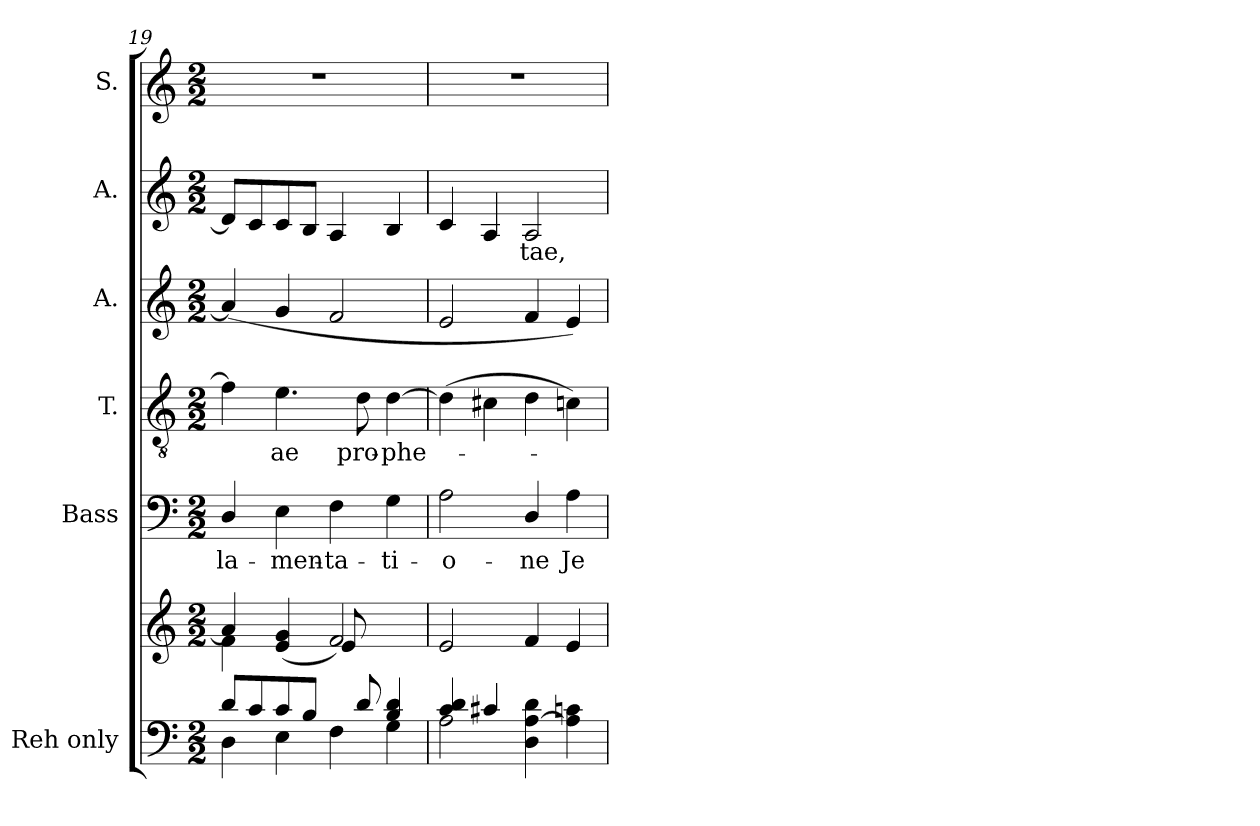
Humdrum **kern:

**kern	**kern	**kern	**text	**kern	**text	**kern	**kern	**text	**kern
*part6	*part6	*part5	*part5	*part4	*part4	*part3	*part2	*part2	*part1
*staff7	*staff6	*staff5	*staff5	*staff4	*staff4	*staff3	*staff2	*staff2	*staff1
*I"Reh only	*	*I"Bass	*	*I"T.	*	*I"A.	*I"A.	*	*I"S.
*	*	*I'B.	*	*	*	*	*	*	*
*clefF4	*clefG2	*clefF4	*	*clefGv2	*	*clefG2	*clefG2	*	*clefG2
*	*	*	*	*	*	*ITrd7c12	*ITrd7c12	*	*
*k[]	*k[]	*k[]	*	*k[]	*	*k[]	*k[]	*	*k[]
*C:	*C:	*C:	*	*C:	*	*C:	*C:	*	*C:
*M2/2	*M2/2	*M2/2	*	*M2/2	*	*M2/2	*M2/2	*	*M2/2
=19	=19	=19	=19	=19	=19	=19	=19	=19	=19
*^	*^	*	*	*	*	*	*	*	*
*	*	*	*^	*	*	*	*	*	*	*	*
!	!	!	!	!	!	!LO:LY:b	!	!	!	!	!	!
8d/L	4D\	4a/]	4f\	2ryy	4D/	la-	4f\]	.	(4A/]	8D/L]	.	1r
8c/	.	.	.	.	.	.	.	.	.	8C/	.	.
!	!	!	!	!	!	!LO:LY:b	!	!LO:LY:b	!	!	!	!
8c/	4E\	(<4e/ 4g/	2.ryy	.	4E\	-men-	4.e\	-ae	4G/	8C/	.	.
8B/J	.	.	.	.	.	.	.	.	.	8BB/J	.	.
!	!	!	!	!	!	!LO:LY:b	!	!	!	!	!	!
8ryy	4F\	2f/)	.	8e/	4F\	-ta-	.	.	2F/	4AA/	.	.
!	!	!	!	!	!	!	!	!LO:LY:b	!	!	!	!
8d/	.	.	.	4.ryy	.	.	8d\	pro-	.	.	.	.
!	!	!	!	!	!	!LO:LY:b	!	!LO:LY:b	!	!	!	!
4B/ 4d/	4G\	.	.	.	4G\	-ti-	[<4d\	-phe-	.	4BB/	.	.
*	*	*v	*v	*v	*	*	*	*	*	*	*	*
=20	=20	=20	=20	=20	=20	=20	=20	=20	=20	=20
!	!	!	!	!LO:LY:b	!	!	!	!	!	!
4c/ 4d/	2A\	2e/	2A\	-o-	(<4d\]	.	2E/	4C/	.	1r
4c#X/	.	.	.	.	4c#X\	.	.	4AA/	.	.
!	!	!	!	!LO:LY:b	!	!	!	!	!LO:LY:b	!
2ryy	4D\ [>4A\ 4d\	4f/	4D/	-ne	4d\	.	4F/	2AA/	-tae,	.
!	!	!	!	!LO:LY:b	!	!	!	!	!	!
.	4A\] 4cn\	4e/	4A\	Je-	4cn\)	.	4E/)	.	.	.
*v	*v	*	*	*	*	*	*	*	*	*
=	=	=	=	=	=	=	=	=	=
*-	*-	*-	*-	*-	*-	*-	*-	*-	*-
